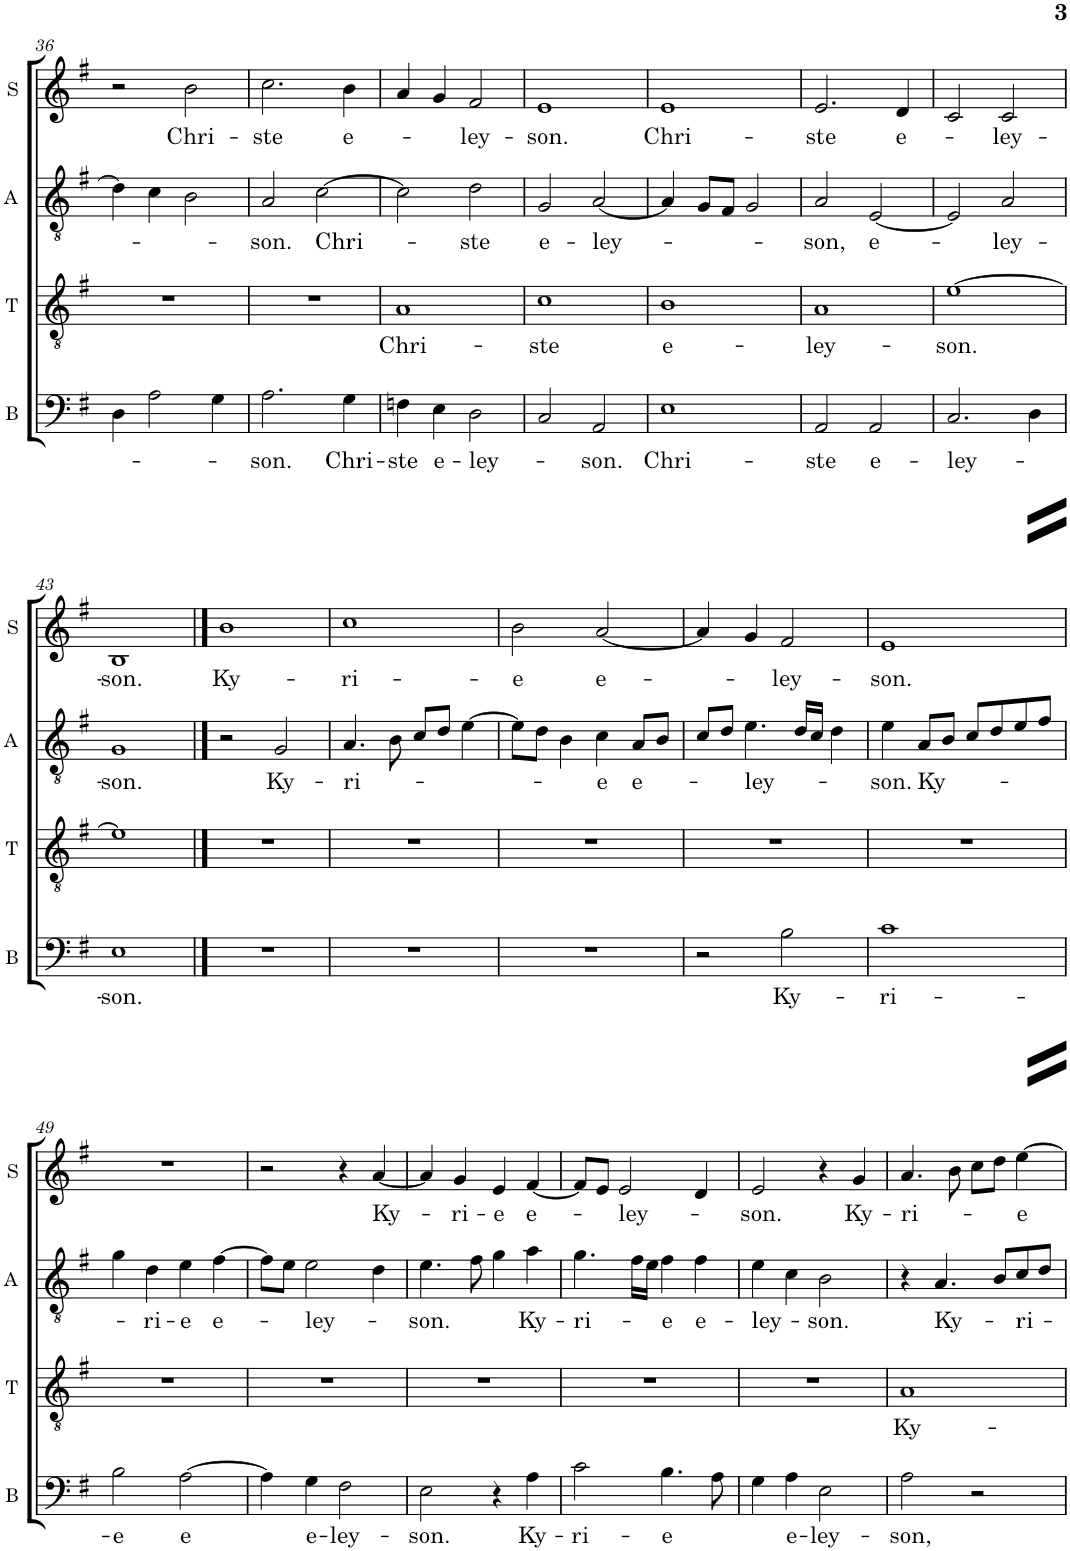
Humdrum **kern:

**kern	**text	**kern	**text	**kern	**text	**kern	**text
*part4	*part4	*part3	*part3	*part2	*part2	*part1	*part1
*staff4	*staff4	*staff3	*staff3	*staff2	*staff2	*staff1	*staff1
*I"B	*	*I"T	*	*I"A	*	*I"S	*
*I'B	*	*I'T	*	*I'A	*	*I'S	*
!!LO:PB:g=z
*clefF4	*	*clefGv2	*	*clefGv2	*	*clefG2	*
*k[f#]	*	*k[f#]	*	*k[f#]	*	*k[f#]	*
*M2/2	*	*M2/2	*	*M2/2	*	*M2/2	*
*met(c|)	*	*met(c|)	*	*met(c|)	*	*met(c|)	*
=36	=36	=36	=36	=36	=36	=36	=36
4D\	.	1r	.	4d\]	.	2r	.
2A\	.	.	.	4c\	.	.	.
!	!	!	!	!	!	!	!LO:LY:b
.	.	.	.	2B\	.	2b\	Chri-
4G\	.	.	.	.	.	.	.
=37	=37	=37	=37	=37	=37	=37	=37
!	!LO:LY:b	!	!	!	!LO:LY:b	!	!LO:LY:b
2.A\	-son.	1r	.	2A/	-son.	2.cc\	-ste
!	!	!	!	!	!LO:LY:b	!	!
.	.	.	.	[2c\	Chri-	.	.
!	!LO:LY:b	!	!	!	!	!	!LO:LY:b
4G\	Chri-	.	.	.	.	4b\	e-
=38	=38	=38	=38	=38	=38	=38	=38
!	!LO:LY:b	!	!LO:LY:b	!	!	!	!
4Fn\	-ste	1A	Chri-	2c\]	.	4a/	.
!	!LO:LY:b	!	!	!	!	!	!
4E\	e-	.	.	.	.	4g/	.
!	!LO:LY:b	!	!	!	!LO:LY:b	!	!LO:LY:b
2D\	-ley-	.	.	2d\	-ste	2f#/	-ley-
=39	=39	=39	=39	=39	=39	=39	=39
!	!	!	!LO:LY:b	!	!LO:LY:b	!	!LO:LY:b
2C/	.	1c	-ste	2G/	e-	1e	-son.
!	!LO:LY:b	!	!	!	!LO:LY:b	!	!
2AA/	-son.	.	.	[2A/	-ley-	.	.
=40	=40	=40	=40	=40	=40	=40	=40
!	!LO:LY:b	!	!LO:LY:b	!	!	!	!LO:LY:b
1E	Chri-	1B	e-	4A/]	.	1e	Chri-
.	.	.	.	8G/L	.	.	.
.	.	.	.	8F#/J	.	.	.
.	.	.	.	2G/	.	.	.
=41	=41	=41	=41	=41	=41	=41	=41
!	!LO:LY:b	!	!LO:LY:b	!	!LO:LY:b	!	!LO:LY:b
2AA/	-ste	1A	-ley-	2A/	-son,	2.e/	-ste
!	!LO:LY:b	!	!	!	!LO:LY:b	!	!
2AA/	e-	.	.	[2E/	e-	.	.
!	!	!	!	!	!	!	!LO:LY:b
.	.	.	.	.	.	4d/	e-
=42	=42	=42	=42	=42	=42	=42	=42
!	!LO:LY:b	!	!LO:LY:b	!	!	!	!
2.C/	-ley-	[1e	-son.	2E/]	.	2c/	.
!	!	!	!	!	!LO:LY:b	!	!LO:LY:b
.	.	.	.	2A/	-ley-	2c/	-ley-
4D\	.	.	.	.	.	.	.
!!LO:LB:g=z
=43	=43	=43	=43	=43	=43	=43	=43
!	!LO:LY:b	!	!	!	!LO:LY:b	!	!LO:LY:b
1E	-son.	1e]	.	1G	-son.	1B	-son.
==44	==44	==44	==44	==44	==44	==44	==44
!	!	!	!	!	!	!	!LO:LY:b
1r	.	1r	.	2r	.	1b	Ky-
!	!	!	!	!	!LO:LY:b	!	!
.	.	.	.	2G/	Ky-	.	.
=45	=45	=45	=45	=45	=45	=45	=45
!	!	!	!	!	!LO:LY:b	!	!LO:LY:b
1r	.	1r	.	4.A/	-ri-	1cc	-ri-
.	.	.	.	8B\	.	.	.
.	.	.	.	8c/L	.	.	.
.	.	.	.	8d/J	.	.	.
.	.	.	.	[4e\	.	.	.
=46	=46	=46	=46	=46	=46	=46	=46
!	!	!	!	!	!	!	!LO:LY:b
1r	.	1r	.	8e\L]	.	2b\	-e
.	.	.	.	8d\J	.	.	.
.	.	.	.	4B\	.	.	.
!	!	!	!	!	!LO:LY:b	!	!LO:LY:b
.	.	.	.	4c\	-e	[2a/	e-
!	!	!	!	!	!LO:LY:b	!	!
.	.	.	.	8A/L	e-	.	.
.	.	.	.	8B/J	.	.	.
=47	=47	=47	=47	=47	=47	=47	=47
2r	.	1r	.	8c/L	.	4a/]	.
.	.	.	.	8d/J	.	.	.
!	!	!	!	!	!LO:LY:b	!	!
.	.	.	.	4.e\	-ley-	4g/	.
!	!LO:LY:b	!	!	!	!	!	!LO:LY:b
2B\	Ky-	.	.	.	.	2f#/	-ley-
.	.	.	.	16d/LL	.	.	.
.	.	.	.	16c/JJ	.	.	.
.	.	.	.	4d\	.	.	.
=48	=48	=48	=48	=48	=48	=48	=48
!	!LO:LY:b	!	!	!	!LO:LY:b	!	!LO:LY:b
1c	-ri-	1r	.	4e\	-son.	1e	-son.
!	!	!	!	!	!LO:LY:b	!	!
.	.	.	.	8A/L	Ky-	.	.
.	.	.	.	8B/J	.	.	.
.	.	.	.	8c/L	.	.	.
.	.	.	.	8d/	.	.	.
.	.	.	.	8e/	.	.	.
.	.	.	.	8f#/J	.	.	.
!!LO:LB:g=z
=49	=49	=49	=49	=49	=49	=49	=49
!	!LO:LY:b	!	!	!	!	!	!
2B\	e	1r	.	4g\	.	1r	.
!	!	!	!	!	!LO:LY:b	!	!
.	.	.	.	4d\	-ri-	.	.
!	!LO:LY:b	!	!	!	!LO:LY:b	!	!
[2A\	-e	.	.	4e\	-e	.	.
!	!	!	!	!	!LO:LY:b	!	!
.	.	.	.	[4f#\	e-	.	.
=50	=50	=50	=50	=50	=50	=50	=50
4A\]	.	1r	.	8f#\L]	.	2r	.
.	.	.	.	8e\J	.	.	.
!	!LO:LY:b	!	!	!	!LO:LY:b	!	!
4G\	e-	.	.	2e\	-ley-	.	.
!	!LO:LY:b	!	!	!	!	!	!
2F#\	-ley-	.	.	.	.	4r	.
!	!	!	!	!	!	!	!LO:LY:b
.	.	.	.	4d\	.	[4a/	Ky-
=51	=51	=51	=51	=51	=51	=51	=51
!	!LO:LY:b	!	!	!	!LO:LY:b	!	!
2E\	-son.	1r	.	4.e\	-son.	4a/]	.
!	!	!	!	!	!	!	!LO:LY:b
.	.	.	.	.	.	4g/	-ri-
.	.	.	.	8f#\	.	.	.
!	!	!	!	!	!	!	!LO:LY:b
4r	.	.	.	4g\	.	4e/	-e
!	!LO:LY:b	!	!	!	!LO:LY:b	!	!LO:LY:b
4A\	Ky-	.	.	4a\	Ky-	[4f#/	e-
=52	=52	=52	=52	=52	=52	=52	=52
!	!LO:LY:b	!	!	!	!LO:LY:b	!	!
2c\	ri-	1r	.	4.g\	-ri-	8f#/L]	.
.	.	.	.	.	.	8e/J	.
!	!	!	!	!	!	!	!LO:LY:b
.	.	.	.	.	.	2e/	-ley-
.	.	.	.	16f#\LL	.	.	.
.	.	.	.	16e\JJ	.	.	.
!	!LO:LY:b	!	!	!	!LO:LY:b	!	!
4.B\	-e	.	.	4f#\	-e	.	.
!	!	!	!	!	!LO:LY:b	!	!
.	.	.	.	4f#\	e-	4d/	.
8A\	.	.	.	.	.	.	.
=53	=53	=53	=53	=53	=53	=53	=53
!	!	!	!	!	!LO:LY:b	!	!LO:LY:b
4G\	.	1r	.	4e\	-ley-	2e/	-son.
!	!LO:LY:b	!	!	!	!	!	!
4A\	e-	.	.	4c\	.	.	.
!	!LO:LY:b	!	!	!	!LO:LY:b	!	!
2E\	-ley-	.	.	2B\	-son.	4r	.
!	!	!	!	!	!	!	!LO:LY:b
.	.	.	.	.	.	4g/	Ky-
=54	=54	=54	=54	=54	=54	=54	=54
!	!LO:LY:b	!	!LO:LY:b	!	!	!	!LO:LY:b
2A\	-son,	1A	Ky-	4r	.	4.a/	-ri-
!	!	!	!	!	!LO:LY:b	!	!
.	.	.	.	4.A/	Ky-	.	.
.	.	.	.	.	.	8b\	.
2r	.	.	.	.	.	8cc\L	.
.	.	.	.	8B/L	.	8dd\J	.
!	!	!	!	!	!LO:LY:b	!	!LO:LY:b
.	.	.	.	8c/	-ri-	[4ee\	-e
.	.	.	.	8d/J	.	.	.
=	=	=	=	=	=	=	=
*-	*-	*-	*-	*-	*-	*-	*-
